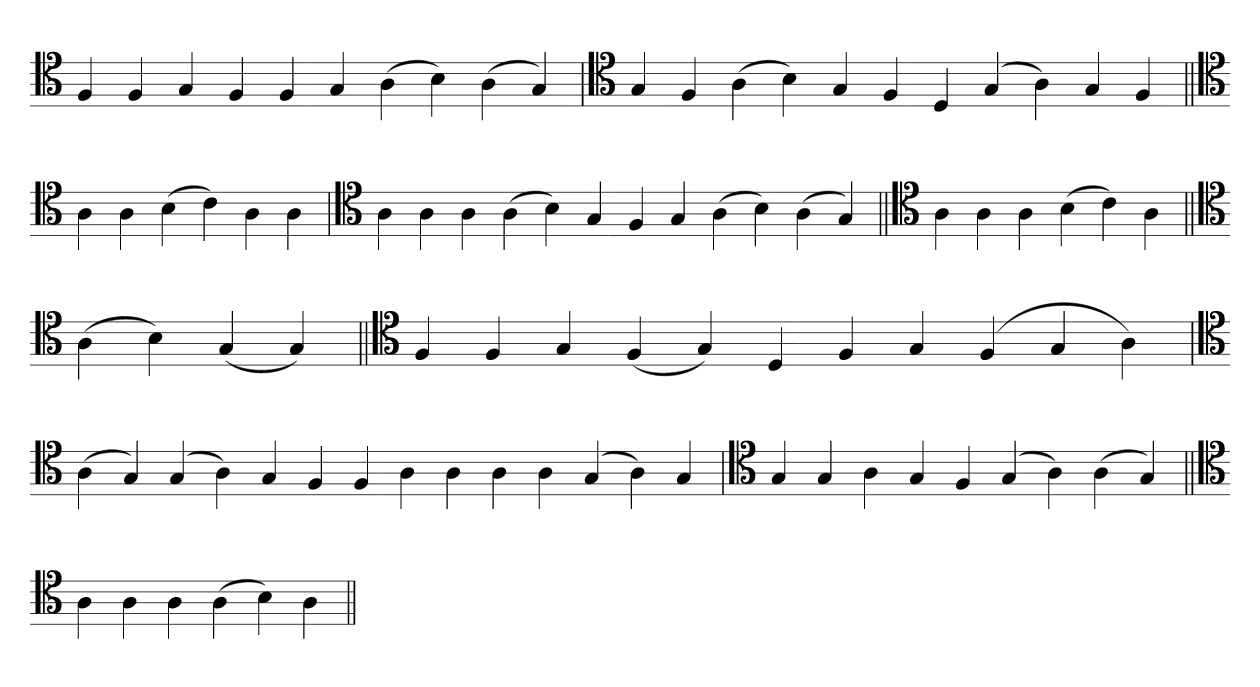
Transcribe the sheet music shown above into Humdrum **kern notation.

**kern
*part1
*staff1
*clefC4
=
4F
4F
4G
4F
4F
4G
(4A
4B)
(4A
4G)
='
*clefC4
4G
4F
(4A
4B)
4G
4F
4D
(4G
4A)
4G
4F
=||
*clefC4
4A
4A
(4B
4c)
4A
4A
=`
*clefC4
4A
4A
4A
(4A
4B)
4G
4F
4G
(4A
4B)
(4A
4G)
=||
*clefC4
4A
4A
4A
(4B
4c)
4A
=||
*clefC4
(4A
4B)
(4G
4G)
=||
*clefC4
4F
4F
4G
(4F
4G)
4D
4F
4G
(4F
4G
4A)
='
*clefC4
(4A
4G)
(4G
4A)
4G
4F
4F
4A
4A
4A
4A
(4G
4A)
4G
=`
*clefC4
4G
4G
4A
4G
4F
(4G
4A)
(4A
4G)
=||
*clefC4
4A
4A
4A
(4A
4B)
4A
=||
*-
